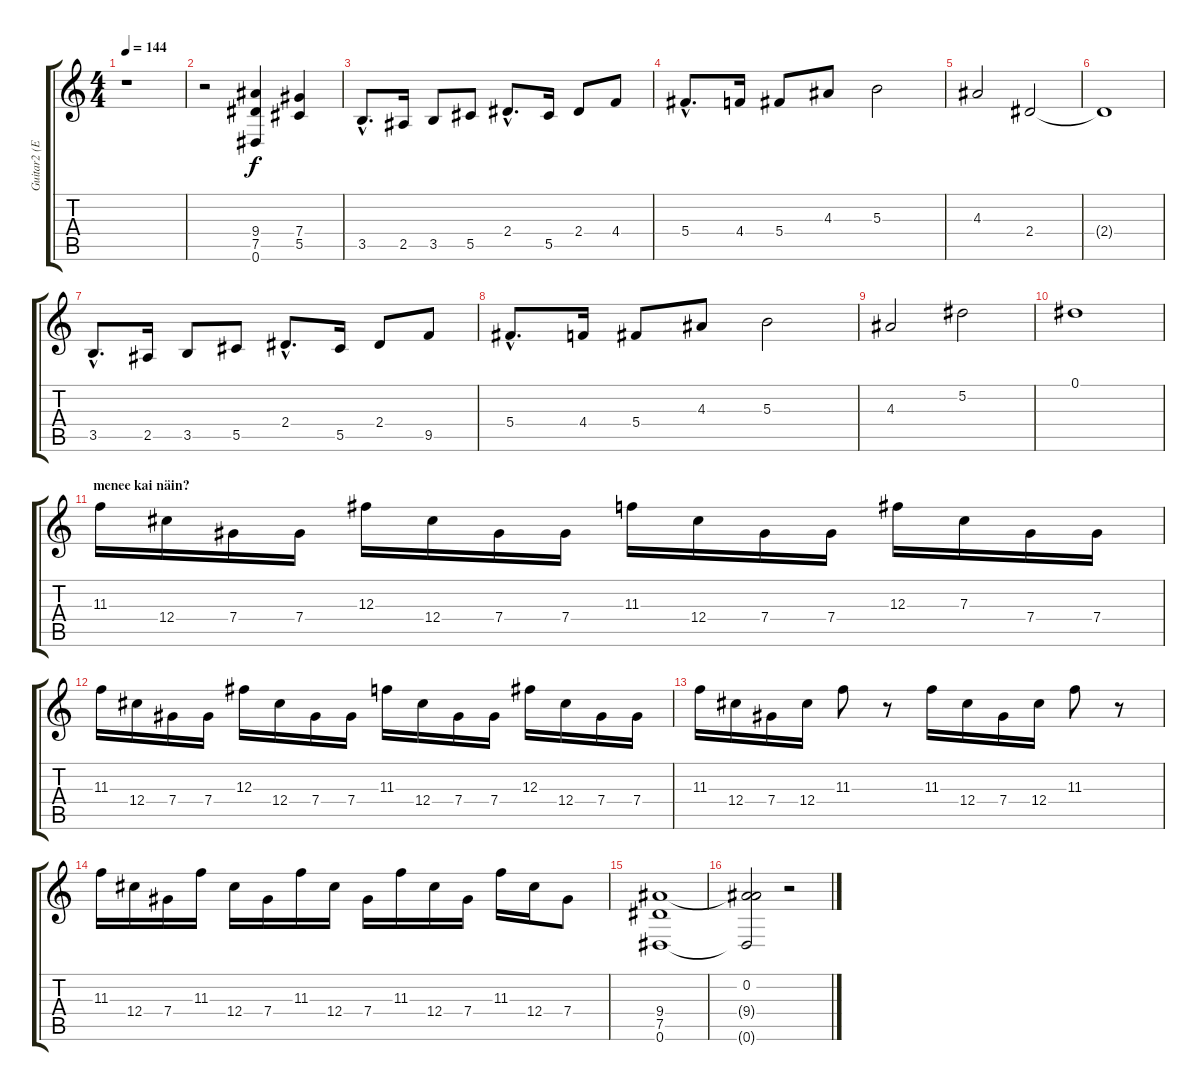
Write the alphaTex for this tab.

\track ("Guitar2 (Eb-tuning)" "Guitar2 (E") {instrument distortionguitar}
\staff {score tabs}
\tuning (Eb4 Bb3 Gb3 Db3 Ab2 Eb2) {hide}
\ts (4 4)
\tempo 144
\clef g2
\ks c
r.1{dy f} |
r.2 (9.4 7.5 0.6).4 (7.4 5.5).4 |
3.5{hac}.8{d} 2.5.16 3.5.8 5.5.8 2.4{hac}.8{d} 5.5.16 2.4.8 4.4.8 |
5.4{hac}.8{d} 4.4.16 5.4.8 4.3.8 5.3.2 |
4.3.2 2.4.2 |
2.4{t}.1 |
3.5{hac}.8{d} 2.5.16 3.5.8 5.5.8 2.4{hac}.8{d} 5.5.16 2.4.8 9.5.8 |
5.4{hac}.8{d} 4.4.16 5.4.8 4.3.8 5.3.2 |
4.3.2 5.2.2 |
0.1.1 |
\section ("" "menee kai näin?")
11.3.16 12.4.16 7.4.16 7.4.16 12.3.16 12.4.16 7.4.16 7.4.16 11.3.16 12.4.16 7.4.16 7.4.16 12.3.16 7.3.16 7.4.16 7.4.16 |
11.3.16 12.4.16 7.4.16 7.4.16 12.3.16 12.4.16 7.4.16 7.4.16 11.3.16 12.4.16 7.4.16 7.4.16 12.3.16 12.4.16 7.4.16 7.4.16 |
11.3.16 12.4.16 7.4.16 12.4.16 11.3.8 r.8 11.3.16 12.4.16 7.4.16 12.4.16 11.3.8 r.8 |
11.3.16 12.4.16 7.4.16 11.3.16 12.4.16 7.4.16 11.3.16 12.4.16 7.4.16 11.3.16 12.4.16 7.4.16 11.3.16 12.4.16 7.4.8 |
(9.4 7.5 0.6).1 |
(0.2 9.4{t} 0.6{t}).2 r.2
